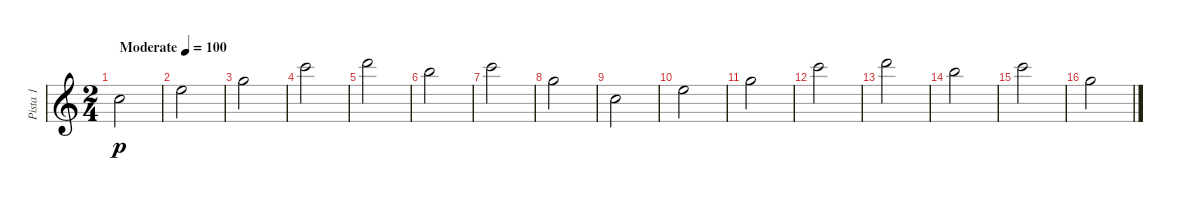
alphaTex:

\track ("Pista 1" "Pista 1") {instrument acousticgrandpiano}
\staff {score}
\tuning (E4 B3 G3 D3 A2 E2) {hide}
\ts (2 4)
\tempo (100 "Moderate")
\clef g2
\ks c
8.1.2{dy p instrument acousticgrandpiano} |
17.2.2 |
20.2.2 |
20.1.2 |
22.1.2 |
19.1.2 |
20.1.2 |
20.2.2 |
8.1.2 |
17.2.2 |
20.2.2 |
20.1.2 |
22.1.2 |
19.1.2 |
20.1.2 |
20.2.2
